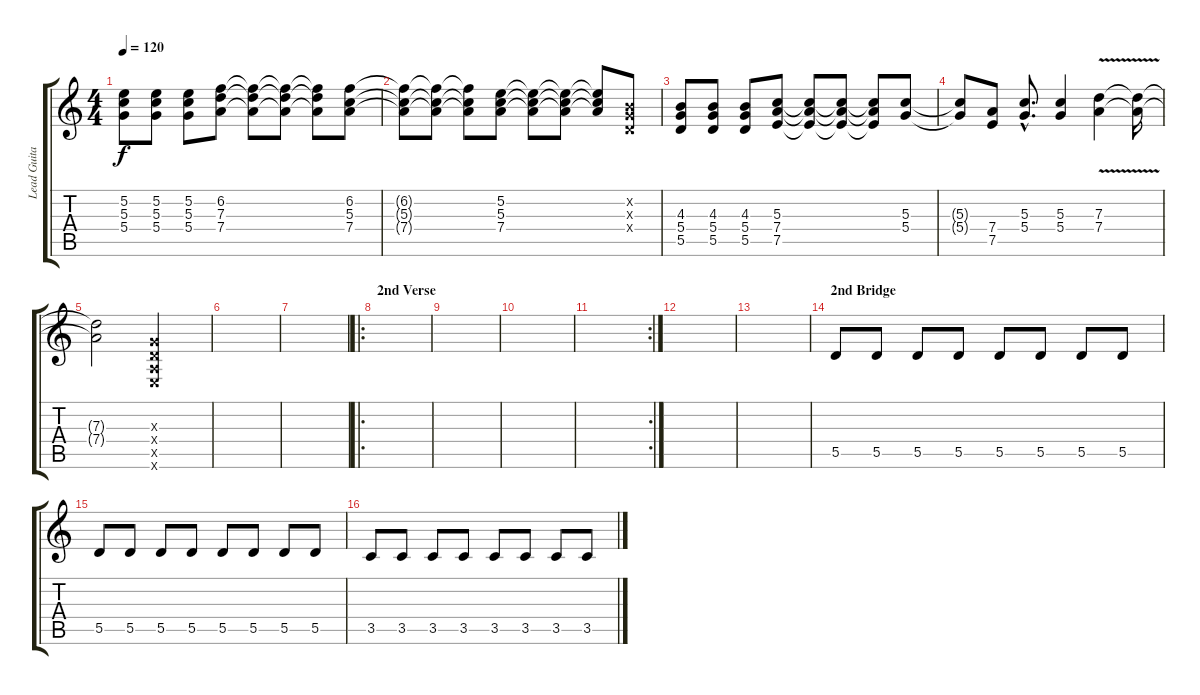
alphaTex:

\track ("Lead Guitar" "Lead Guita") {instrument overdrivenguitar}
\staff {score tabs}
\tuning (E4 B3 G3 D3 A2 E2) {hide}
\ts (4 4)
\tempo 120
\clef g2
\ks c
(5.2 5.3 5.4).8{dy f} (5.2 5.3 5.4).8 (5.2 5.3 5.4).8 (6.2 7.3 7.4).8 (6.2{t} 7.3{t} 7.4{t}).8 (6.2{t} 7.3{t} 7.4{t}).8 (6.2{t} 7.3{t} 7.4{t}).8 (6.2 5.3 7.4).8 |
(6.2{t} 5.3{t} 7.4{t}).8 (6.2{t} 5.3{t} 7.4{t}).8 (6.2{t} 5.3{t} 7.4{t}).8 (5.2 5.3 7.4).8 (5.2{t} 5.3{t} 7.4{t}).8 (5.2{t} 5.3{t} 7.4{t}).8 (5.2{t} 5.3{t} 7.4{t}).8 (0.2{x} 0.3{x} 0.4{x}).8 |
(4.3 5.4 5.5).8 (4.3 5.4 5.5).8 (4.3 5.4 5.5).8 (5.3 7.4 7.5).8 (5.3{t} 7.4{t} 7.5{t}).8 (5.3{t} 7.4{t} 7.5{t}).8 (5.3{t} 7.4{t} 7.5{t}).8 (5.3 5.4).8 |
(5.3{t} 5.4{t}).8 (7.4 7.5).8 (5.3{hac} 5.4{hac}).8{d} (5.3 5.4).4 (7.3{v} 7.4).4 (7.3{t} 7.4{t}).16 |
(7.3{t} 7.4{t}).2 (0.3{x} 0.4{x} 0.5{x} 0.6{x}).2 |
|
|
\ro
\section ("" "2nd Verse")
|
|
|
\rc 2
|
|
|
\section ("" "2nd Bridge")
5.5.8{volume 13 instrument overdrivenguitar} 5.5.8 5.5.8 5.5.8 5.5.8 5.5.8 5.5.8 5.5.8 |
5.5.8 5.5.8 5.5.8 5.5.8 5.5.8 5.5.8 5.5.8 5.5.8 |
3.5.8 3.5.8 3.5.8 3.5.8 3.5.8 3.5.8 3.5.8 3.5.8
